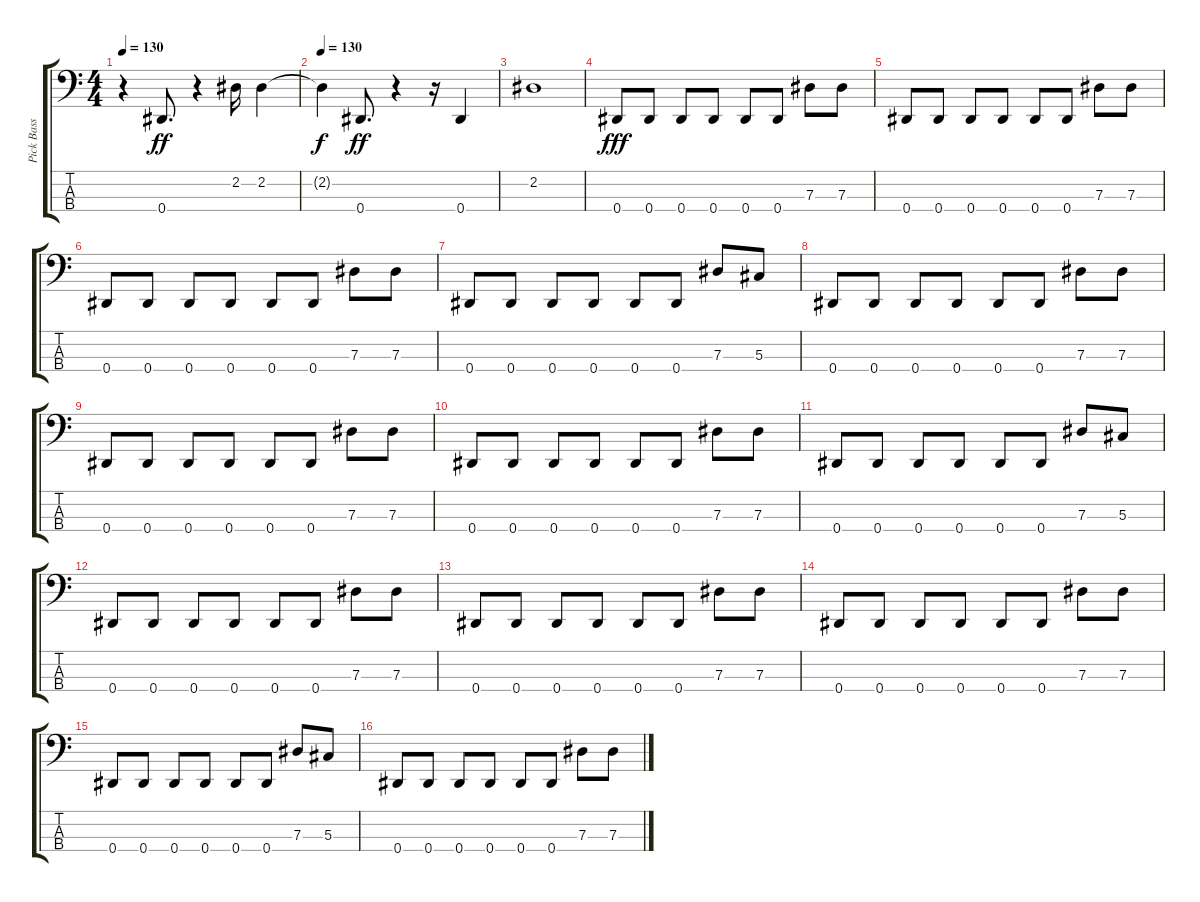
\track ("Pick Bass" "Pick Bass") {instrument electricbasspick}
\staff {score tabs}
\tuning (Gb2 Db2 Ab1 Eb1) {hide}
\ts (4 4)
\tempo 130
\clef f4
\ks c
r.4{dy ff} 0.4.8{d} r.4 2.2.16 2.2.4 |
\tempo 130
2.2{t}.4{dy f} 0.4.8{d dy ff} r.4 r.16 0.4.4 |
2.2.1 |
0.4.8{dy fff} 0.4.8 0.4.8 0.4.8 0.4.8 0.4.8 7.3.8 7.3.8 |
0.4.8 0.4.8 0.4.8 0.4.8 0.4.8 0.4.8 7.3.8 7.3.8 |
0.4.8 0.4.8 0.4.8 0.4.8 0.4.8 0.4.8 7.3.8 7.3.8 |
0.4.8 0.4.8 0.4.8 0.4.8 0.4.8 0.4.8 7.3.8 5.3.8 |
0.4.8 0.4.8 0.4.8 0.4.8 0.4.8 0.4.8 7.3.8 7.3.8 |
0.4.8 0.4.8 0.4.8 0.4.8 0.4.8 0.4.8 7.3.8 7.3.8 |
0.4.8 0.4.8 0.4.8 0.4.8 0.4.8 0.4.8 7.3.8 7.3.8 |
0.4.8 0.4.8 0.4.8 0.4.8 0.4.8 0.4.8 7.3.8 5.3.8 |
0.4.8 0.4.8 0.4.8 0.4.8 0.4.8 0.4.8 7.3.8 7.3.8 |
0.4.8 0.4.8 0.4.8 0.4.8 0.4.8 0.4.8 7.3.8 7.3.8 |
0.4.8 0.4.8 0.4.8 0.4.8 0.4.8 0.4.8 7.3.8 7.3.8 |
0.4.8 0.4.8 0.4.8 0.4.8 0.4.8 0.4.8 7.3.8 5.3.8 |
0.4.8 0.4.8 0.4.8 0.4.8 0.4.8 0.4.8 7.3.8 7.3.8
